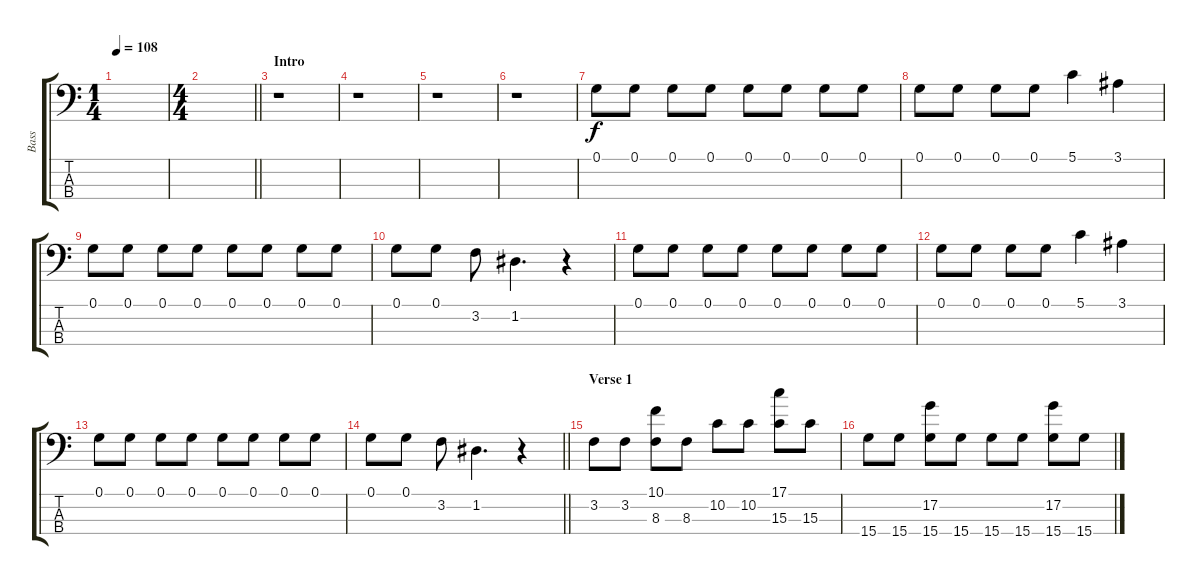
\track ("Bass" "Bass") {instrument electricbassfinger}
\staff {score tabs}
\tuning (G2 D2 A1 E1) {hide}
\ts (1 4)
\tempo 108
\clef f4
\ks c
|
\ts (4 4)
\barLineRight lightlight
|
\section ("" "Intro")
r.1 |
r.1 |
r.1 |
r.1 |
0.1.8 0.1.8 0.1.8 0.1.8 0.1.8 0.1.8 0.1.8 0.1.8 |
0.1.8 0.1.8 0.1.8 0.1.8 5.1.4 3.1.4 |
0.1.8 0.1.8 0.1.8 0.1.8 0.1.8 0.1.8 0.1.8 0.1.8 |
0.1.8 0.1.8 3.2.8 1.2.4{d} r.4 |
0.1.8 0.1.8 0.1.8 0.1.8 0.1.8 0.1.8 0.1.8 0.1.8 |
0.1.8 0.1.8 0.1.8 0.1.8 5.1.4 3.1.4 |
0.1.8 0.1.8 0.1.8 0.1.8 0.1.8 0.1.8 0.1.8 0.1.8 |
\barLineRight lightlight
0.1.8 0.1.8 3.2.8 1.2.4{d} r.4 |
\section ("" "Verse 1")
3.2.8 3.2.8 (10.1 8.3).8 8.3.8 10.2.8 10.2.8 (17.1 15.3).8 15.3.8 |
15.4.8 15.4.8 (17.2 15.4).8 15.4.8 15.4.8 15.4.8 (17.2 15.4).8 15.4.8
